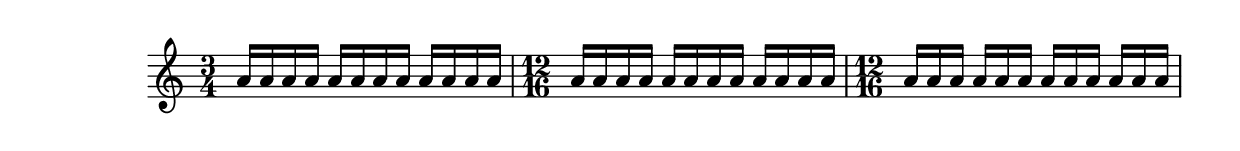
%% Do not edit this file; it is auto-generated from LSR http://lsr.dsi.unimi.it
%% This file is in the public domain.
\version "2.11.62"

\header {
  lsrtags = "rhythms"

  texidoc = "
The @code{\\time} command sets the properties
@code{timeSignatureFraction}, @code{beatLength}, @code{beatGrouping}
and @code{measureLength} in the @code{Timing} context, which is
normally aliased to @code{Score}. Changing the value of
@code{timeSignatureFraction} causes the new time signature symbol to be
printed without changing any of the other properties: 

"
  doctitle = "Changing the time signature without affecting the beaming"
} % begin verbatim

\relative c'' {
  \time 3/4
  a16 a a a a a a a a a a a

  % Change time signature symbol but keep 3/4 beaming
  % due to unchanged underlying time signature
  \set Score.timeSignatureFraction = #'(12 . 16)
  a16 a a a a a a a a a a a

  \time 12/16
  % Lose 3/4 beaming now \time has been changed
  a16 a a a a a a a a a a a
}
